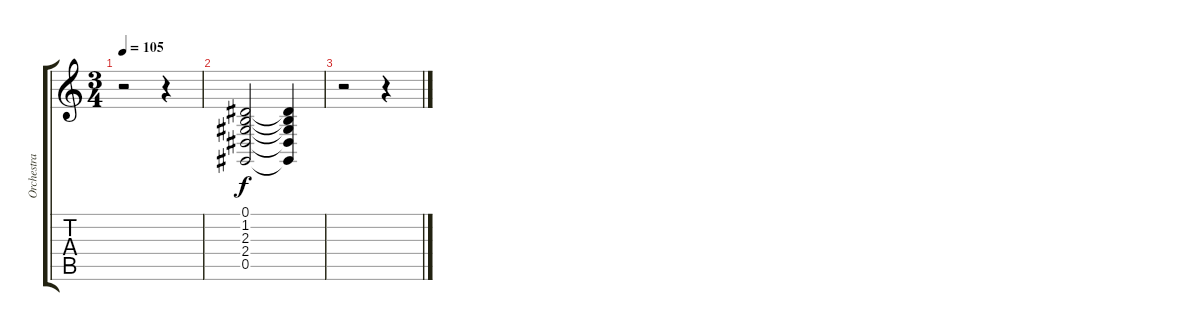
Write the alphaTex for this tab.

\track ("Orchestra Hit" "Orchestra ") {instrument orchestrahit}
\staff {score tabs}
\tuning (Eb4 Bb3 Gb3 Db3 Ab2 Eb2) {hide}
\ts (3 4)
\tempo 105
\clef g2
\ks c
r.2{dy f} r.4 |
(0.1 1.2 2.3 2.4 0.5).2 (0.1{t} 1.2{t} 2.3{t} 2.4{t} 0.5{t}).4 |
r.2 r.4
